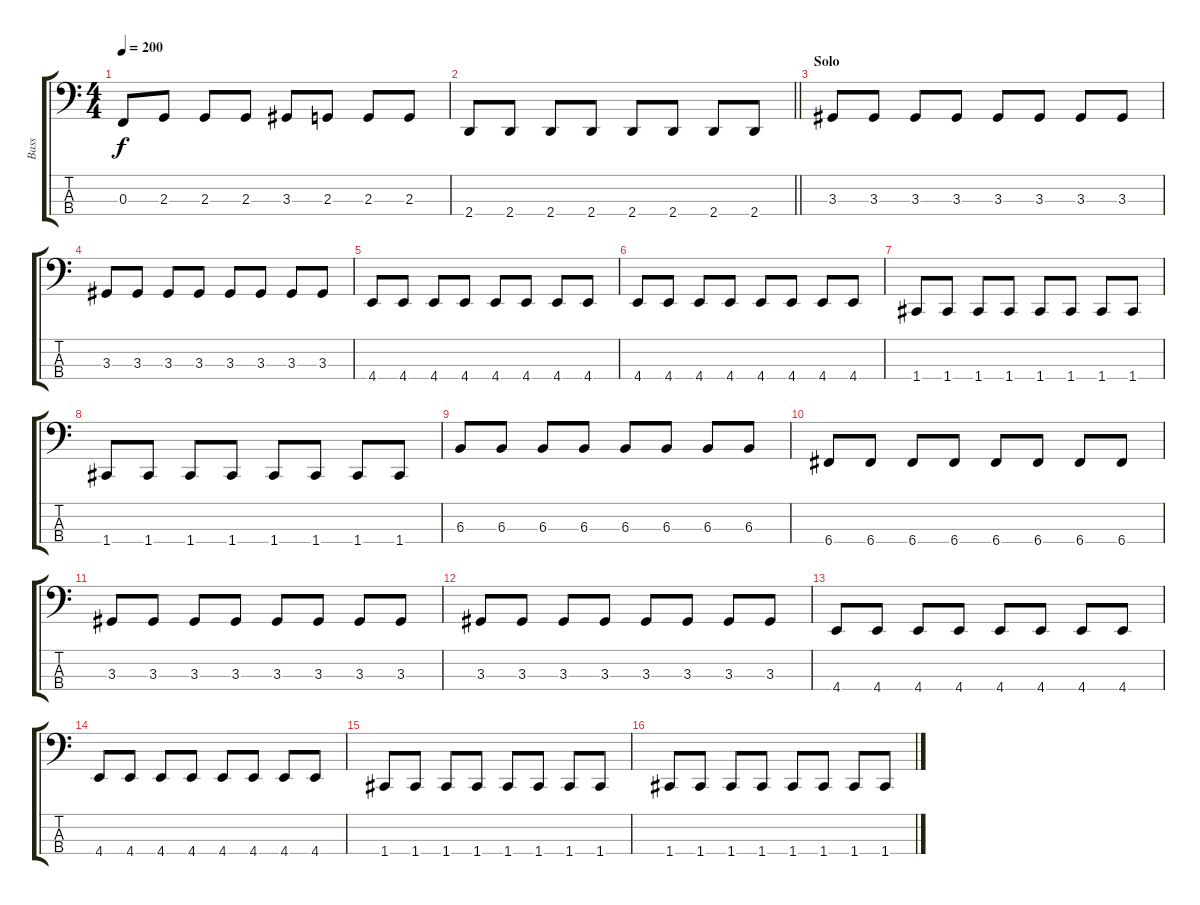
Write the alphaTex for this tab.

\track ("Bass" "Bass") {instrument electricbasspick}
\staff {score tabs}
\tuning (Eb2 Bb1 F1 C1) {hide}
\ts (4 4)
\tempo 200
\clef f4
\ks c
0.3.8{dy f} 2.3.8 2.3.8 2.3.8 3.3.8 2.3.8 2.3.8 2.3.8 |
\barLineRight lightlight
2.4.8 2.4.8 2.4.8 2.4.8 2.4.8 2.4.8 2.4.8 2.4.8 |
\section ("" "Solo")
3.3.8 3.3.8 3.3.8 3.3.8 3.3.8 3.3.8 3.3.8 3.3.8 |
3.3.8 3.3.8 3.3.8 3.3.8 3.3.8 3.3.8 3.3.8 3.3.8 |
4.4.8 4.4.8 4.4.8 4.4.8 4.4.8 4.4.8 4.4.8 4.4.8 |
4.4.8 4.4.8 4.4.8 4.4.8 4.4.8 4.4.8 4.4.8 4.4.8 |
1.4.8 1.4.8 1.4.8 1.4.8 1.4.8 1.4.8 1.4.8 1.4.8 |
1.4.8 1.4.8 1.4.8 1.4.8 1.4.8 1.4.8 1.4.8 1.4.8 |
6.3.8 6.3.8 6.3.8 6.3.8 6.3.8 6.3.8 6.3.8 6.3.8 |
6.4.8 6.4.8 6.4.8 6.4.8 6.4.8 6.4.8 6.4.8 6.4.8 |
3.3.8 3.3.8 3.3.8 3.3.8 3.3.8 3.3.8 3.3.8 3.3.8 |
3.3.8 3.3.8 3.3.8 3.3.8 3.3.8 3.3.8 3.3.8 3.3.8 |
4.4.8 4.4.8 4.4.8 4.4.8 4.4.8 4.4.8 4.4.8 4.4.8 |
4.4.8 4.4.8 4.4.8 4.4.8 4.4.8 4.4.8 4.4.8 4.4.8 |
1.4.8 1.4.8 1.4.8 1.4.8 1.4.8 1.4.8 1.4.8 1.4.8 |
1.4.8 1.4.8 1.4.8 1.4.8 1.4.8 1.4.8 1.4.8 1.4.8
